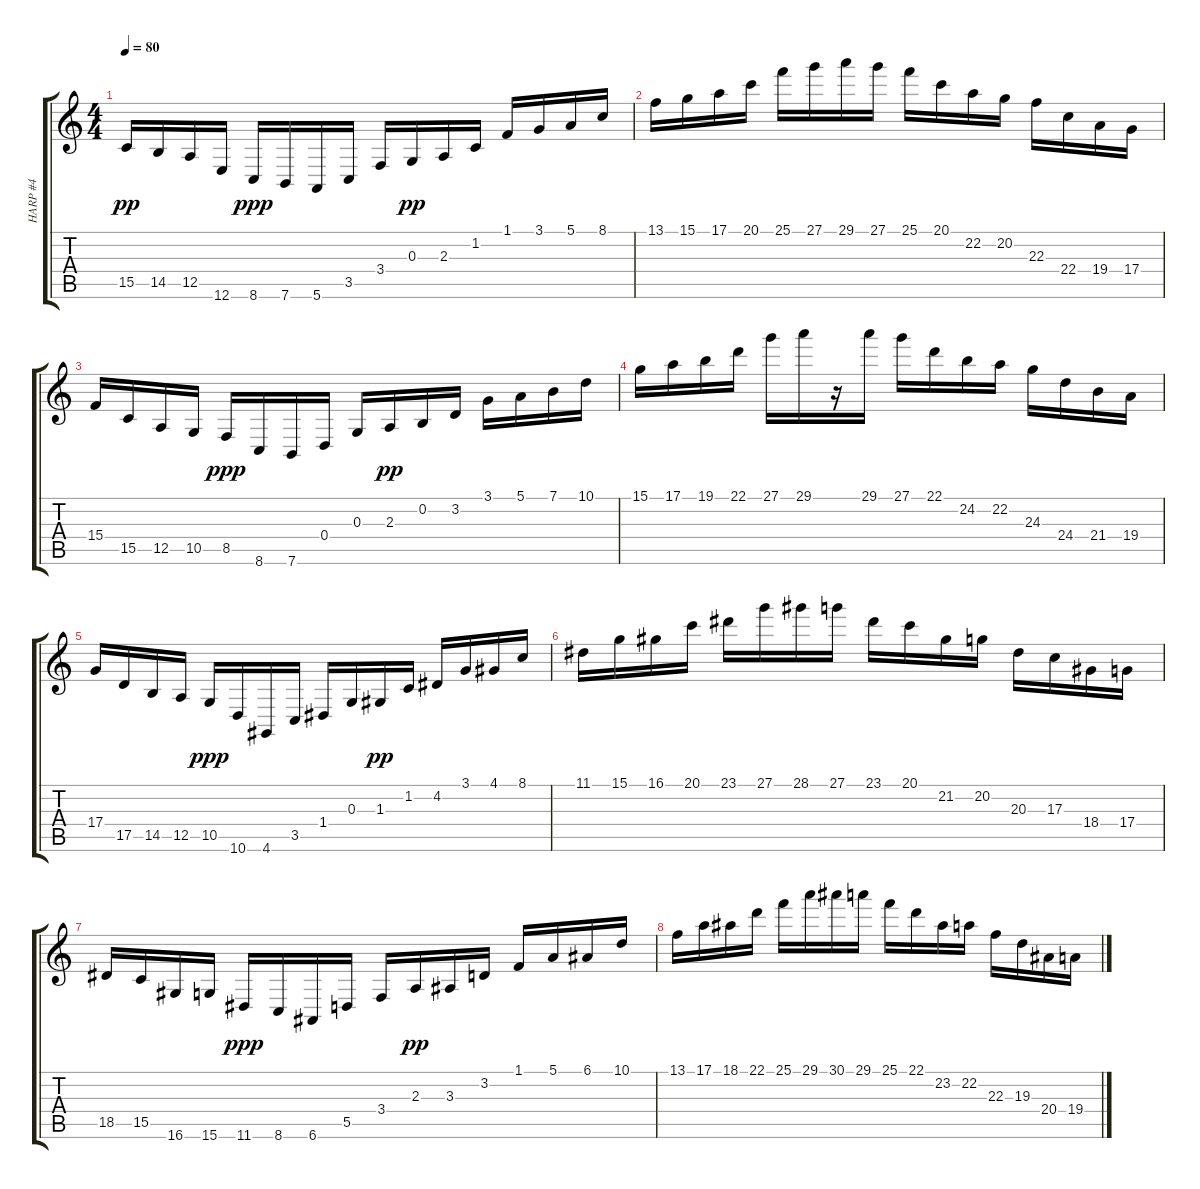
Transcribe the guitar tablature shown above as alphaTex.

\track ("HARP #4" "HARP #4") {instrument orchestralharp}
\staff {score tabs}
\tuning (E4 B3 G3 D3 A2 E2) {hide}
\ts (4 4)
\tempo 80
\clef g2
\ks c
15.5.16{dy pp} 14.5.16 12.5.16 12.6.16 8.6.16{dy ppp} 7.6.16 5.6.16 3.5.16 3.4.16 0.3.16{dy pp} 2.3.16 1.2.16 1.1.16 3.1.16 5.1.16 8.1.16 |
13.1.16 15.1.16 17.1.16 20.1.16 25.1.16 27.1.16 29.1.16 27.1.16 25.1.16 20.1.16 22.2.16 20.2.16 22.3.16 22.4.16 19.4.16 17.4.16 |
15.4.16 15.5.16 12.5.16 10.5.16 8.5.16{dy ppp} 8.6.16 7.6.16 0.4.16 0.3.16 2.3.16{dy pp} 0.2.16 3.2.16 3.1.16 5.1.16 7.1.16 10.1.16 |
15.1.16 17.1.16 19.1.16 22.1.16 27.1.16 29.1.16 r.16 29.1.16 27.1.16 22.1.16 24.2.16 22.2.16 24.3.16 24.4.16 21.4.16 19.4.16 |
17.4.16 17.5.16 14.5.16 12.5.16 10.5.16{dy ppp} 10.6.16 4.6.16 3.5.16 1.4.16 0.3.16 1.3.16{dy pp} 1.2.16 4.2.16 3.1.16 4.1.16 8.1.16 |
11.1.16 15.1.16 16.1.16 20.1.16 23.1.16 27.1.16 28.1.16 27.1.16 23.1.16 20.1.16 21.2.16 20.2.16 20.3.16 17.3.16 18.4.16 17.4.16 |
18.5.16 15.5.16 16.6.16 15.6.16 11.6.16{dy ppp} 8.6.16 6.6.16 5.5.16 3.4.16 2.3.16{dy pp} 3.3.16 3.2.16 1.1.16 5.1.16 6.1.16 10.1.16 |
13.1.16 17.1.16 18.1.16 22.1.16 25.1.16 29.1.16 30.1.16 29.1.16 25.1.16 22.1.16 23.2.16 22.2.16 22.3.16 19.3.16 20.4.16 19.4.16
